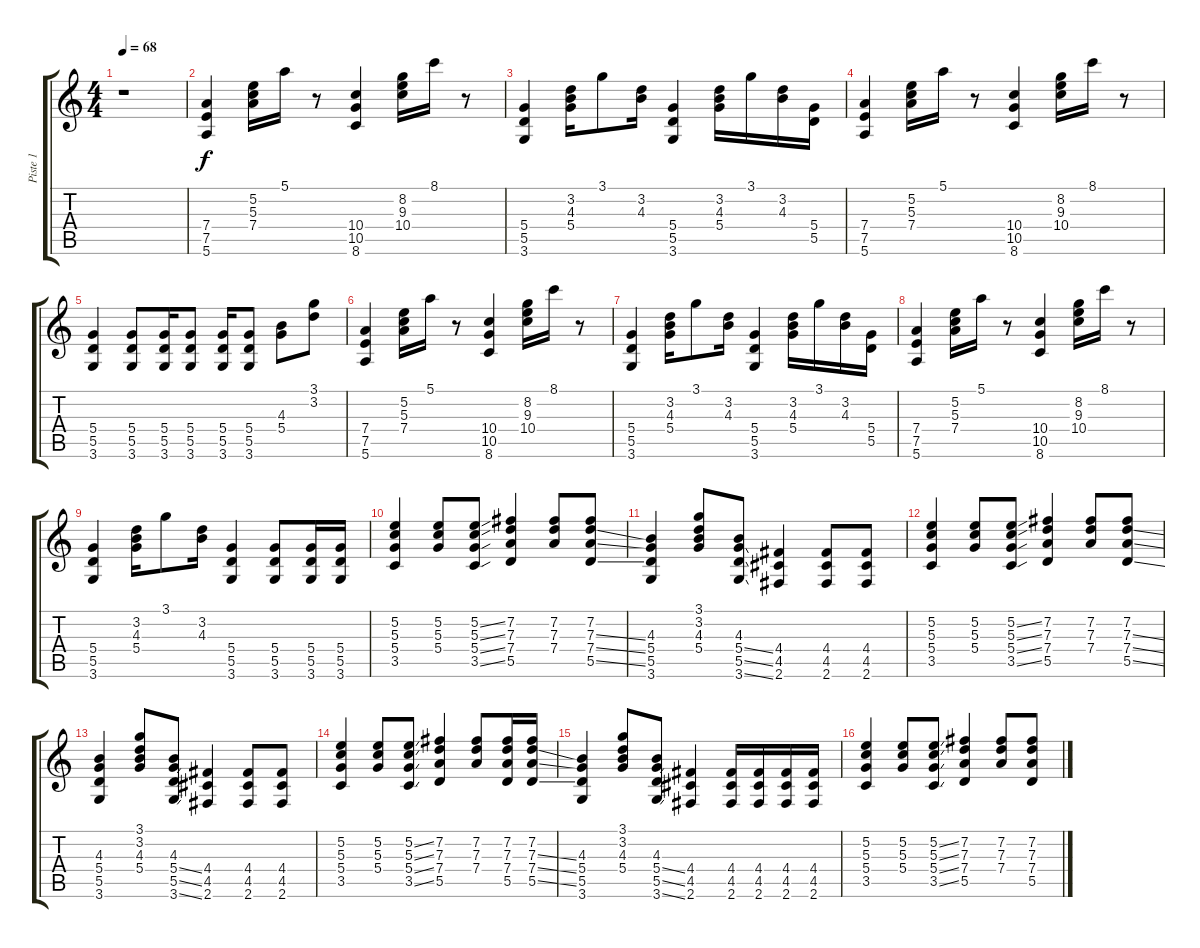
\track ("Piste 1" "Piste 1") {instrument acousticguitarnylon}
\staff {score tabs}
\tuning (E4 B3 G3 D3 A2 E2) {hide}
\ts (4 4)
\tempo 68
\clef g2
\ks c
r.1{dy f instrument acousticguitarnylon} |
(7.4 7.5 5.6).4 (5.2 5.3 7.4).16 5.1.16 r.8 (10.4 10.5 8.6).4 (8.2 9.3 10.4).16 8.1.16 r.8 |
(5.4 5.5 3.6).4 (3.2 4.3 5.4).16 3.1.8 (3.2 4.3).16 (5.4 5.5 3.6).4 (3.2 4.3 5.4).16 3.1.16 (3.2 4.3).16 (5.4 5.5).16 |
(7.4 7.5 5.6).4 (5.2 5.3 7.4).16 5.1.16 r.8 (10.4 10.5 8.6).4 (8.2 9.3 10.4).16 8.1.16 r.8 |
(5.4 5.5 3.6).4 (5.4 5.5 3.6).8 (5.4 5.5 3.6).16 (5.4 5.5 3.6).8 (5.4 5.5 3.6).16 (5.4 5.5 3.6).8 (4.3 5.4).8 (3.1 3.2).8 |
(7.4 7.5 5.6).4 (5.2 5.3 7.4).16 5.1.16 r.8 (10.4 10.5 8.6).4 (8.2 9.3 10.4).16 8.1.16 r.8 |
(5.4 5.5 3.6).4 (3.2 4.3 5.4).16 3.1.8 (3.2 4.3).16 (5.4 5.5 3.6).4 (3.2 4.3 5.4).16 3.1.16 (3.2 4.3).16 (5.4 5.5).16 |
(7.4 7.5 5.6).4 (5.2 5.3 7.4).16 5.1.16 r.8 (10.4 10.5 8.6).4 (8.2 9.3 10.4).16 8.1.16 r.8 |
(5.4 5.5 3.6).4 (3.2 4.3 5.4).16 3.1.8 (3.2 4.3).16 (5.4 5.5 3.6).4 (5.4 5.5 3.6).8 (5.4 5.5 3.6).16 (5.4 5.5 3.6).16 |
(5.2 5.3 5.4 3.5).4 (5.2 5.3 5.4).8 (5.2{ss} 5.3{ss} 5.4{ss} 3.5{ss}).8 (7.2 7.3 7.4 5.5).4 (7.2 7.3 7.4).8 (7.2 7.3{ss} 7.4{ss} 5.5{ss}).8 |
(4.3 5.4 5.5 3.6).4 (3.1 3.2 4.3 5.4).8 (4.3 5.4{ss} 5.5{ss} 3.6{ss}).8 (4.4 4.5 2.6).4 (4.4 4.5 2.6).8 (4.4 4.5 2.6).8 |
(5.2 5.3 5.4 3.5).4 (5.2 5.3 5.4).8 (5.2{ss} 5.3{ss} 5.4{ss} 3.5{ss}).8 (7.2 7.3 7.4 5.5).4 (7.2 7.3 7.4).8 (7.2 7.3{ss} 7.4{ss} 5.5{ss}).8 |
(4.3 5.4 5.5 3.6).4 (3.1 3.2 4.3 5.4).8 (4.3 5.4{ss} 5.5{ss} 3.6{ss}).8 (4.4 4.5 2.6).4 (4.4 4.5 2.6).8 (4.4 4.5 2.6).8 |
(5.2 5.3 5.4 3.5).4 (5.2 5.3 5.4).8 (5.2{ss} 5.3{ss} 5.4{ss} 3.5{ss}).8 (7.2 7.3 7.4 5.5).4 (7.2 7.3 7.4).8 (7.2 7.3 7.4 5.5).16 (7.2 7.3{ss} 7.4{ss} 5.5{ss}).16 |
(4.3 5.4 5.5 3.6).4 (3.1 3.2 4.3 5.4).8 (4.3 5.4{ss} 5.5{ss} 3.6{ss}).8 (4.4 4.5 2.6).4 (4.4 4.5 2.6).16 (4.4 4.5 2.6).16 (4.4 4.5 2.6).16 (4.4 4.5 2.6).16 |
(5.2 5.3 5.4 3.5).4 (5.2 5.3 5.4).8 (5.2{ss} 5.3{ss} 5.4{ss} 3.5{ss}).8 (7.2 7.3 7.4 5.5).4 (7.2 7.3 7.4).8 (7.2{ss} 7.3{ss} 7.4{ss} 5.5{ss}).8
